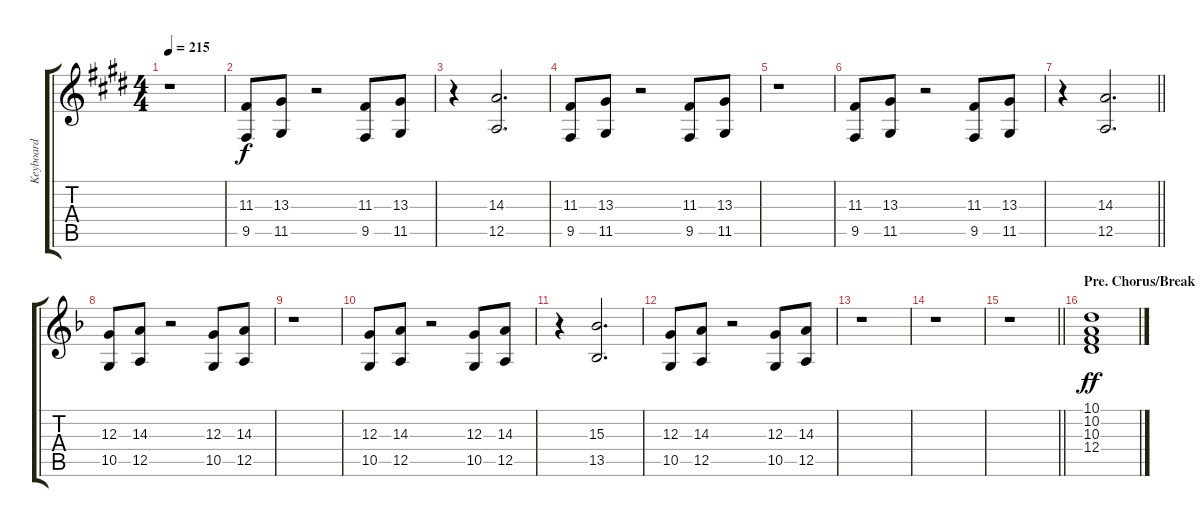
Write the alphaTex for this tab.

\track ("Keyboard" "Keyboard") {instrument orchestrahit}
\staff {score tabs}
\tuning (E4 B3 G3 D3 A2 D2) {hide}
\ts (4 4)
\tempo 215
\clef g2
\ks e
r.1{dy f} |
(11.3 9.5).8 (13.3 11.5).8 r.2 (11.3 9.5).8 (13.3 11.5).8 |
r.4 (14.3 12.5).2{d} |
(11.3 9.5).8 (13.3 11.5).8 r.2 (11.3 9.5).8 (13.3 11.5).8 |
r.1 |
(11.3 9.5).8 (13.3 11.5).8 r.2 (11.3 9.5).8 (13.3 11.5).8 |
\barLineRight lightlight
r.4 (14.3 12.5).2{d} |
\section ("" "")
\ks f
(12.3 10.5).8 (14.3 12.5).8 r.2 (12.3 10.5).8 (14.3 12.5).8 |
r.1 |
(12.3 10.5).8 (14.3 12.5).8 r.2 (12.3 10.5).8 (14.3 12.5).8 |
r.4 (15.3 13.5).2{d} |
(12.3 10.5).8 (14.3 12.5).8 r.2 (12.3 10.5).8 (14.3 12.5).8 |
r.1 |
r.1 |
\barLineRight lightlight
r.1 |
\section ("" "Pre. Chorus/Break")
(10.1 10.2 10.3 12.4).1{dy ff}
